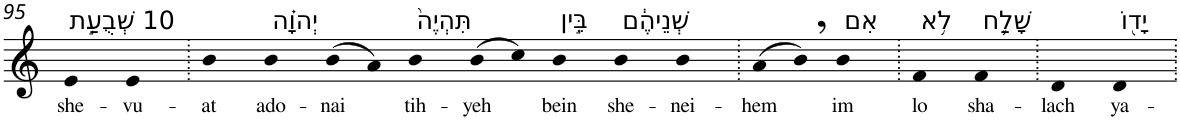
**kern	**text
*part1	*part1
*staff1	*staff1
*I"Piano	*
*I'Pno	*
!!LO:PB:g=z
*clefG2	*
*k[]	*
=95	=95
!LO:TX:a:t=10 שְׁבֻעַ֣ת	!
!	!LO:LY:b
4e	she-
!	!LO:LY:b
4e	-vu-
=96.	=96.
!	!LO:LY:b
4b	-at
!LO:TX:a:t=יְהוָ֗ה	!
!	!LO:LY:b
4b	ado-
!	!LO:LY:b
(>8b	-nai
8a)	.
!LO:TX:a:t=תִּהְיֶה֙	!
!	!LO:LY:b
4b	tih-
!	!LO:LY:b
(>8b	-yeh
8cc)	.
!LO:TX:a:t=בֵּ֣ין	!
!	!LO:LY:b
4b	bein
!LO:TX:a:t=שְׁנֵיהֶ֔ם	!
!	!LO:LY:b
4b	she-
!	!LO:LY:b
4b	-nei-
=97.	=97.
!	!LO:LY:b
(>8a	-hem
8b,)	.
!LO:TX:a:t=אִם	!
!	!LO:LY:b
4b	im
=98.	=98.
!LO:TX:a:t=לֹ֥א	!
!	!LO:LY:b
4f	lo
!LO:TX:a:t=שָׁלַ֛ח	!
!	!LO:LY:b
4f	sha-
=99.	=99.
!	!LO:LY:b
4d	-lach
!LO:TX:a:t=יָד֖וֹ	!
!	!LO:LY:b
4d	ya-
=.	=.
*-	*-
